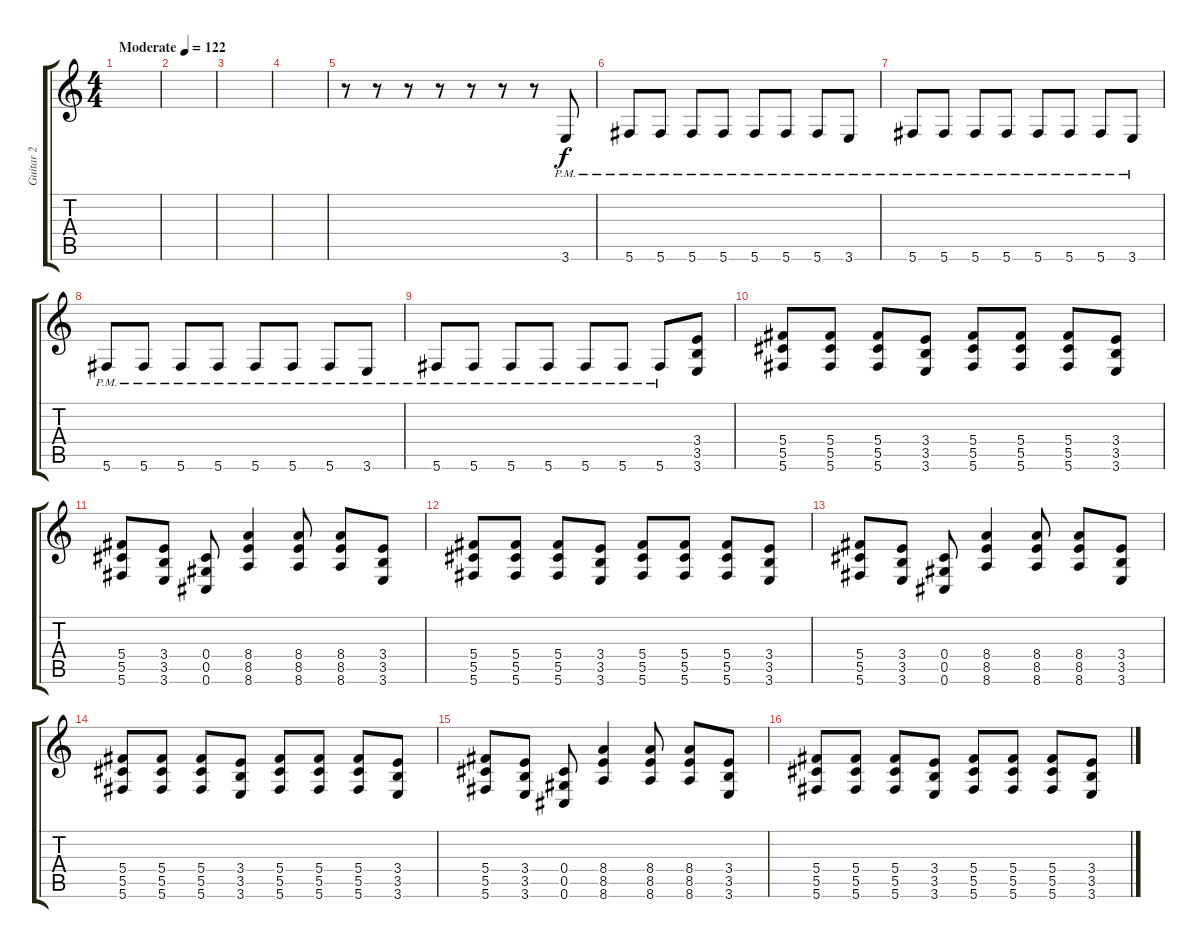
\track ("Guitar 2" "Guitar 2") {instrument distortionguitar}
\staff {score tabs}
\tuning (Eb4 Bb3 Gb3 Db3 Ab2 Db2) {hide}
\ts (4 4)
\tempo (122 "Moderate")
\clef g2
\ks c
|
|
|
|
r.8 r.8 r.8 r.8 r.8 r.8 r.8 3.6{pm}.8 |
5.6{pm}.8 5.6{pm}.8 5.6{pm}.8 5.6{pm}.8 5.6{pm}.8 5.6{pm}.8 5.6{pm}.8 3.6{pm}.8 |
5.6{pm}.8 5.6{pm}.8 5.6{pm}.8 5.6{pm}.8 5.6{pm}.8 5.6{pm}.8 5.6{pm}.8 3.6{pm}.8 |
5.6{pm}.8 5.6{pm}.8 5.6{pm}.8 5.6{pm}.8 5.6{pm}.8 5.6{pm}.8 5.6{pm}.8 3.6{pm}.8 |
5.6{pm}.8 5.6{pm}.8 5.6{pm}.8 5.6{pm}.8 5.6{pm}.8 5.6{pm}.8 5.6{pm}.8 (3.4 3.5 3.6).8 |
(5.4 5.5 5.6).8 (5.4 5.5 5.6).8 (5.4 5.5 5.6).8 (3.4 3.5 3.6).8 (5.4 5.5 5.6).8 (5.4 5.5 5.6).8 (5.4 5.5 5.6).8 (3.4 3.5 3.6).8 |
(5.4 5.5 5.6).8 (3.4 3.5 3.6).8 (0.4 0.5 0.6).8 (8.4 8.5 8.6).4 (8.4 8.5 8.6).8 (8.4 8.5 8.6).8 (3.4 3.5 3.6).8 |
(5.4 5.5 5.6).8 (5.4 5.5 5.6).8 (5.4 5.5 5.6).8 (3.4 3.5 3.6).8 (5.4 5.5 5.6).8 (5.4 5.5 5.6).8 (5.4 5.5 5.6).8 (3.4 3.5 3.6).8 |
(5.4 5.5 5.6).8 (3.4 3.5 3.6).8 (0.4 0.5 0.6).8 (8.4 8.5 8.6).4 (8.4 8.5 8.6).8 (8.4 8.5 8.6).8 (3.4 3.5 3.6).8 |
(5.4 5.5 5.6).8 (5.4 5.5 5.6).8 (5.4 5.5 5.6).8 (3.4 3.5 3.6).8 (5.4 5.5 5.6).8 (5.4 5.5 5.6).8 (5.4 5.5 5.6).8 (3.4 3.5 3.6).8 |
(5.4 5.5 5.6).8 (3.4 3.5 3.6).8 (0.4 0.5 0.6).8 (8.4 8.5 8.6).4 (8.4 8.5 8.6).8 (8.4 8.5 8.6).8 (3.4 3.5 3.6).8 |
(5.4 5.5 5.6).8 (5.4 5.5 5.6).8 (5.4 5.5 5.6).8 (3.4 3.5 3.6).8 (5.4 5.5 5.6).8 (5.4 5.5 5.6).8 (5.4 5.5 5.6).8 (3.4 3.5 3.6).8
